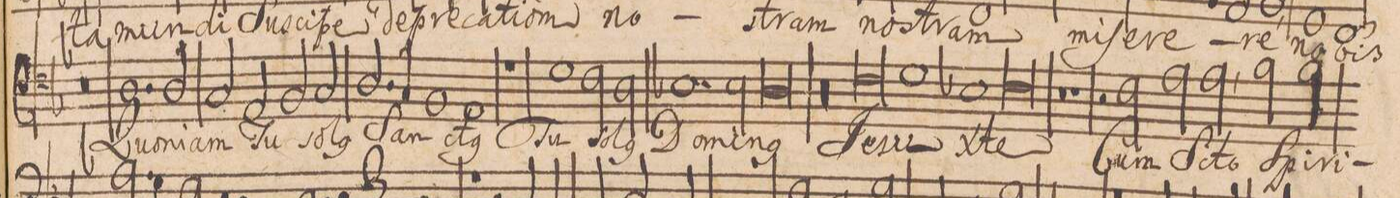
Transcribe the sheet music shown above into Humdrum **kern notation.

**kern	**text
*I"[BASSVS.]	*
*clefF4	*
*k[b-]	*
*met(C|)	*
*M2/1	*
0r	.
=99-	=99-
1.D\	Quo-
2D/	-ni-
=100-	=100-
2C/	-am
2AA/	Tu
2BB-/	so-
2C/	-l(us)
=101-	=101-
2.D/	San-
4C/	.
1BB-/	.
=102-	=102-
1AA/	-ct(us)
1r	.
=103-	=103-
1G\	Tu
2F\	so-
2D\	-l(us)
=104-	=104-
1.E-X\	Do-
2E-\	-mi-
=105-	=105-
0D\	-n(us)
=106-	=106-
00r	.
=107-	=107-
=108-	=108-
0F\	Je-
=109-	=109-
1G\	-su
1E-X\	X-
=110-	=110-
0F\	-te
=111-	=111-
0r	.
=112-	=112-
1r	.
2r	.
2F\	Cum
=113-	=113-
2A\	S(an)-
2A,\	-cto
2B-\	Spi-
2B-\	-ri-
=114-	=114-
*-	*-
